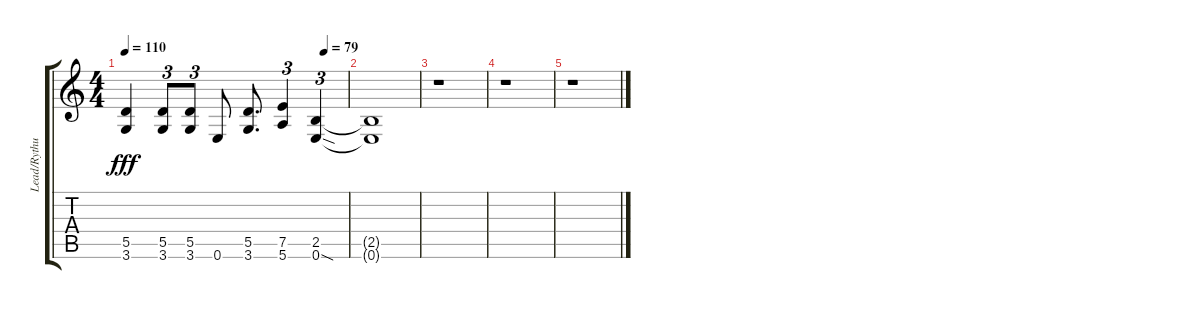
\track ("Lead/Rythum" "Lead/Rythu") {instrument overdrivenguitar}
\staff {score tabs}
\tuning (E4 B3 G3 D3 A2 E2) {hide}
\ts (4 4)
\tempo 110
\tempo (79 0.8958333333333334)
\clef g2
\ks c
(5.5 3.6).4{dy fff} (5.5 3.6).8{tu (3 2)} (5.5 3.6).8{tu (3 2)} 0.6.8 (5.5 3.6).8{d} (7.5 5.6).4{tu (3 2)} (2.5 0.6{sod}).4{tu (3 2)} |
(2.5{t} 0.6{t}).1 |
r.1 |
r.1 |
r.1
